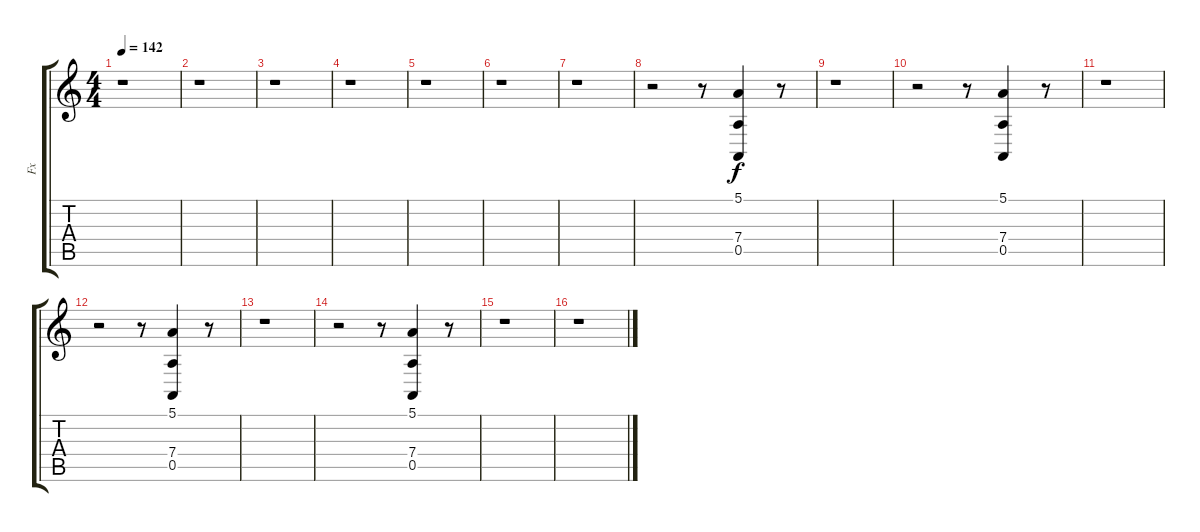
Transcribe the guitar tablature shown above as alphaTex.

\track ("Fx" "Fx") {instrument pad2warm}
\staff {score tabs}
\tuning (E4 B3 G3 D3 A2 E2) {hide}
\ts (4 4)
\tempo 142
\clef g2
\ks c
r.1{dy f} |
r.1 |
r.1 |
r.1 |
r.1 |
r.1 |
r.1 |
r.2 r.8 (5.1 7.4 0.5).4{volume 11 instrument fx8scifi} r.8 |
r.1 |
r.2 r.8 (5.1 7.4 0.5).4{volume 11 instrument fx8scifi} r.8 |
r.1 |
r.2 r.8 (5.1 7.4 0.5).4{volume 11 instrument fx8scifi} r.8 |
r.1 |
r.2 r.8 (5.1 7.4 0.5).4{volume 11 instrument fx8scifi} r.8 |
r.1 |
r.1
